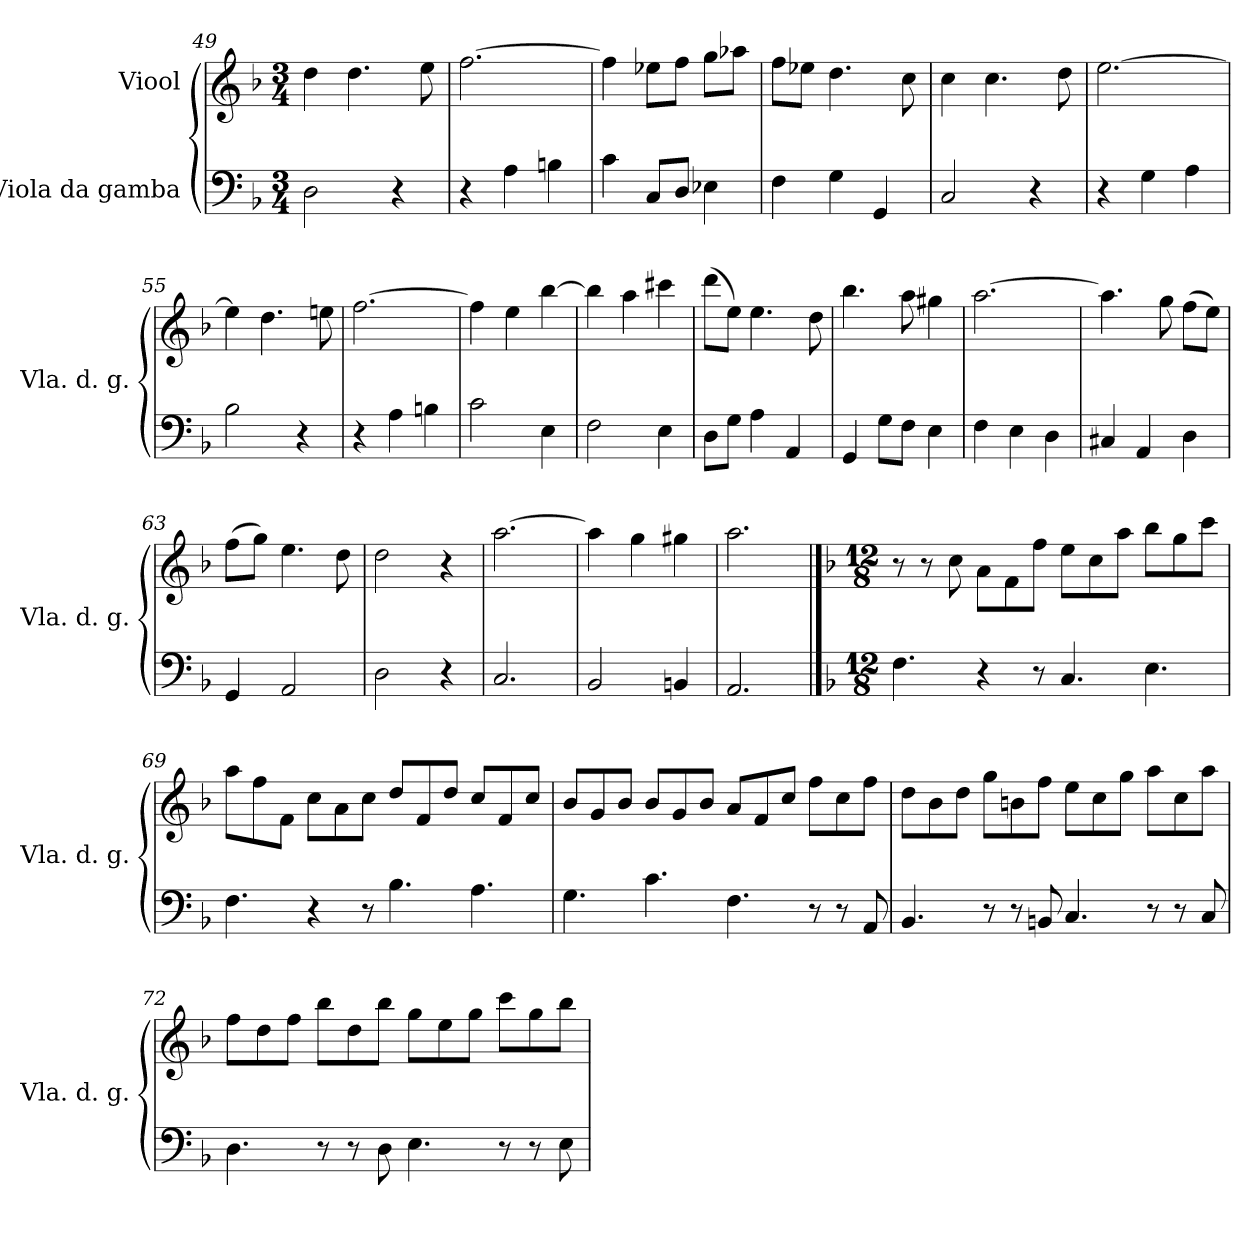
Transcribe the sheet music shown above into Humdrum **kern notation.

**kern	**kern
*part2	*part1
*staff2	*staff1
*I"Viola da gamba	*I"Viool
*I'Vla. d. g.	*
*clefF4	*clefG2
*k[b-]	*k[b-]
*M3/4	*M3/4
=49	=49
2D\	4dd\
.	4.dd\
4r	.
.	8ee\
=50	=50
4r	[2.ff\
4A\	.
4Bn\	.
!!LO:LB:g=z
=51	=51
4c\	4ff\]
8C/L	8ee-X\L
8D/J	8ff\J
4E-X\	8gg\L
.	8aa-X\J
=52	=52
4F\	8ff\L
.	8ee-X\J
4G\	4.dd\
4GG/	.
.	8cc\
=53	=53
2C/	4cc\
.	4.cc\
4r	.
.	8dd\
=54	=54
4r	[2.ee\
4G\	.
4A\	.
=55	=55
2B-\	4ee\]
.	4.dd\
4r	.
.	8een\
=56	=56
4r	[2.ff\
4A\	.
4Bn\	.
=57	=57
2c\	4ff\]
.	4ee\
4E\	[4bb-\
!!LO:LB:g=z
=58	=58
2F\	4bb-\]
.	4aa\
4E\	4ccc#X\
=59	=59
8D\L	(8ddd\L
8G\J	8ee\J)
4A\	4.ee\
4AA/	.
.	8dd\
=60	=60
4GG/	4.bb-\
8G\L	.
8F\J	8aa\
4E\	4gg#X\
=61	=61
4F\	[2.aa\
4E\	.
4D\	.
=62	=62
4C#X/	4.aa\]
4AA/	.
.	8gg\
4D\	(8ff\L
.	8ee\J)
=63	=63
4GG/	(8ff\L
.	8gg\J)
2AA/	4.ee\
.	8dd\
=64	=64
2D\	2dd\
4r	4r
=65	=65
2.C/	[2.aa\
!!LO:LB:g=z
=66	=66
2BB-/	4aa\]
.	4gg\
4BBn/	4gg#X\
=67	=67
2.AA/	2.aa\
!!LO:PB:g=z
==68	==68
*k[b-]	*k[b-]
*M12/8	*M12/8
4.F\	8r
.	8r
.	8cc\
4r	8a\L
.	8f\
8r	8ff\J
4.C/	8ee\L
.	8cc\
.	8aa\J
4.E\	8bb-\L
.	8gg\
.	8ccc\J
=69	=69
4.F\	8aa\L
.	8ff\
.	8f\J
4r	8cc\L
.	8a\
8r	8cc\J
4.B-\	8dd/L
.	8f/
.	8dd/J
4.A\	8cc/L
.	8f/
.	8cc/J
!!LO:LB:g=z
=70	=70
4.G\	8b-/L
.	8g/
.	8b-/J
4.c\	8b-/L
.	8g/
.	8b-/J
4.F\	8a/L
.	8f/
.	8cc/J
8r	8ff\L
8r	8cc\
8AA/	8ff\J
=71	=71
4.BB-/	8dd\L
.	8b-\
.	8dd\J
8r	8gg\L
8r	8bn\
8BBn/	8ff\J
4.C/	8ee\L
.	8cc\
.	8gg\J
8r	8aa\L
8r	8cc\
8C/	8aa\J
=72	=72
4.D\	8ff\L
.	8dd\
.	8ff\J
8r	8bb-\L
8r	8dd\
8D\	8bb-\J
4.E\	8gg\L
.	8ee\
.	8gg\J
8r	8ccc\L
8r	8gg\
8E\	8bb-\J
=	=
*-	*-
